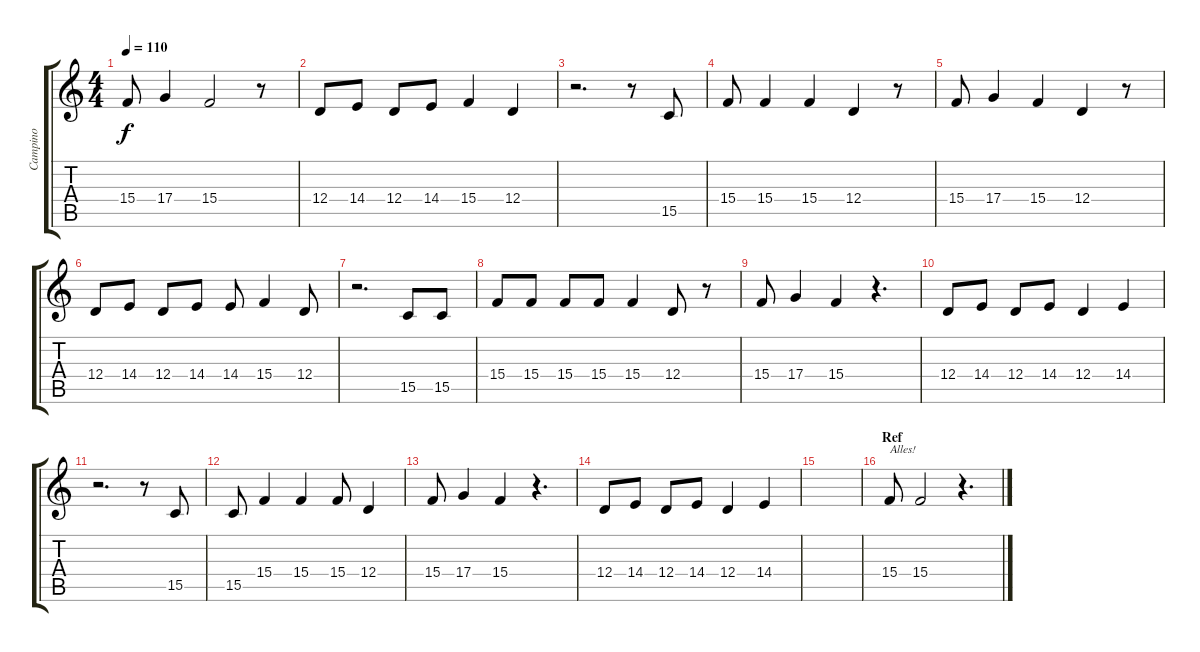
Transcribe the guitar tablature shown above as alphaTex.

\track ("Campino" "Campino") {instrument pad1newage}
\staff {score tabs}
\tuning (E4 B3 G3 D3 A2 E2) {hide}
\ts (4 4)
\tempo 110
\clef g2
\ks c
15.4.8{dy f} 17.4.4 15.4.2 r.8 |
12.4.8 14.4.8 12.4.8 14.4.8 15.4.4 12.4.4 |
r.2{d} r.8 15.5.8 |
15.4.8 15.4.4 15.4.4 12.4.4 r.8 |
15.4.8 17.4.4 15.4.4 12.4.4 r.8 |
12.4.8 14.4.8 12.4.8 14.4.8 14.4.8 15.4.4 12.4.8 |
r.2{d} 15.5.8 15.5.8 |
15.4.8 15.4.8 15.4.8 15.4.8 15.4.4 12.4.8 r.8 |
15.4.8 17.4.4 15.4.4 r.4{d} |
12.4.8 14.4.8 12.4.8 14.4.8 12.4.4 14.4.4 |
r.2{d} r.8 15.5.8 |
15.5.8 15.4.4 15.4.4 15.4.8 12.4.4 |
15.4.8 17.4.4 15.4.4 r.4{d} |
12.4.8 14.4.8 12.4.8 14.4.8 12.4.4 14.4.4 |
|
\section ("" "Ref")
15.4.8{txt "Alles!"} 15.4.2 r.4{d}
